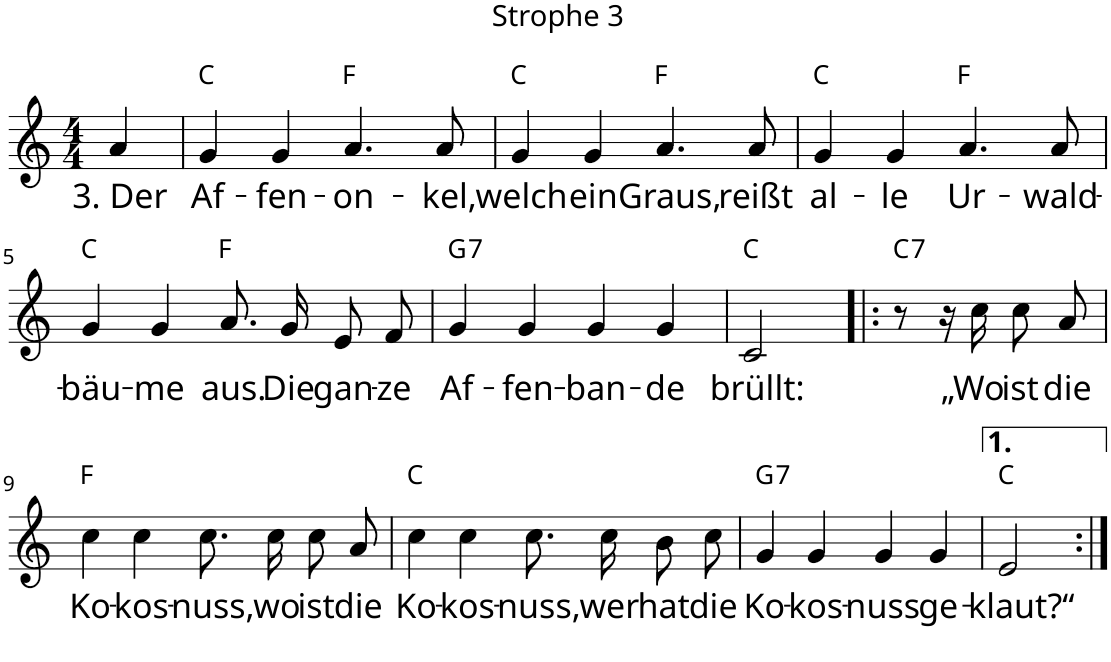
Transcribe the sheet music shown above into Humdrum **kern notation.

**kern	**text	**harte
*part1	*part1	*part1
*staff1	*staff1	*
*I"Soprano	*	*
*I'S.	*	*
!!LO:PB:g=z
*clefG2	*	*
*k[]	*	*
*M4/4	*	*
=1	=1	=1
!	!LO:LY:b	!
4a/	3. Der	.
=2	=2	=2
!	!LO:LY:b	!
4g/	Af-	C:maj
!	!LO:LY:b	!
4g/	-fen-	.
!	!LO:LY:b	!
4.a/	-on-	F:maj
!	!LO:LY:b	!
8a/	-kel,	.
=3	=3	=3
!	!LO:LY:b	!
4g/	welch	C:maj
!	!LO:LY:b	!
4g/	ein	.
!	!LO:LY:b	!
4.a/	Graus,	F:maj
!	!LO:LY:b	!
8a/	reißt	.
=4	=4	=4
!	!LO:LY:b	!
4g/	al-	C:maj
!	!LO:LY:b	!
4g/	-le	.
!	!LO:LY:b	!
4.a/	Ur-	F:maj
!	!LO:LY:b	!
8a/	-wald-	.
!!LO:LB:g=z
=5	=5	=5
!	!LO:LY:b	!
4g/	-bäu-	C:maj
!	!LO:LY:b	!
4g/	-me	.
!	!LO:LY:b	!
8.a/L	aus.	F:maj
!	!LO:LY:b	!
16g/Jk	Die	.
!	!LO:LY:b	!
8e/L	gan-	.
!	!LO:LY:b	!
8f/J	-ze	.
=6	=6	=6
!	!LO:LY:b	!LO:H:kt=7
4g/	Af-	G:7
!	!LO:LY:b	!
4g/	-fen-	.
!	!LO:LY:b	!
4g/	-ban-	.
!	!LO:LY:b	!
4g/	-de	.
=7	=7	=7
!	!LO:LY:b	!
2c/	brüllt:	C:maj
=8!|:	=8!|:	=8!|:
!	!	!LO:H:kt=7
8r	.	C:7
16r	.	.
!	!LO:LY:b	!
16cc\	„Wo	.
!	!LO:LY:b	!
8cc\L	ist	.
!	!LO:LY:b	!
8a\J	die	.
!!LO:LB:g=z
=9	=9	=9
!	!LO:LY:b	!
4cc\	Ko-	F:maj
!	!LO:LY:b	!
4cc\	-kos-	.
!	!LO:LY:b	!
8.cc\L	-nuss,	.
!	!LO:LY:b	!
16cc\Jk	wo	.
!	!LO:LY:b	!
8cc\L	ist	.
!	!LO:LY:b	!
8a\J	die	.
=10	=10	=10
!	!LO:LY:b	!
4cc\	Ko-	C:maj
!	!LO:LY:b	!
4cc\	-kos-	.
!	!LO:LY:b	!
8.cc\L	-nuss,	.
!	!LO:LY:b	!
16cc\Jk	wer	.
!	!LO:LY:b	!
8b\L	hat	.
!	!LO:LY:b	!
8cc\J	die	.
=11	=11	=11
!	!LO:LY:b	!LO:H:kt=7
4g/	Ko-	G:7
!	!LO:LY:b	!
4g/	-kos-	.
!	!LO:LY:b	!
4g/	-nuss	.
!	!LO:LY:b	!
4g/	ge-	.
=12	=12	=12
!	!LO:LY:b	!
2e/	-klaut?“	C:maj
=:|!	=:|!	=:|!
*-	*-	*-
